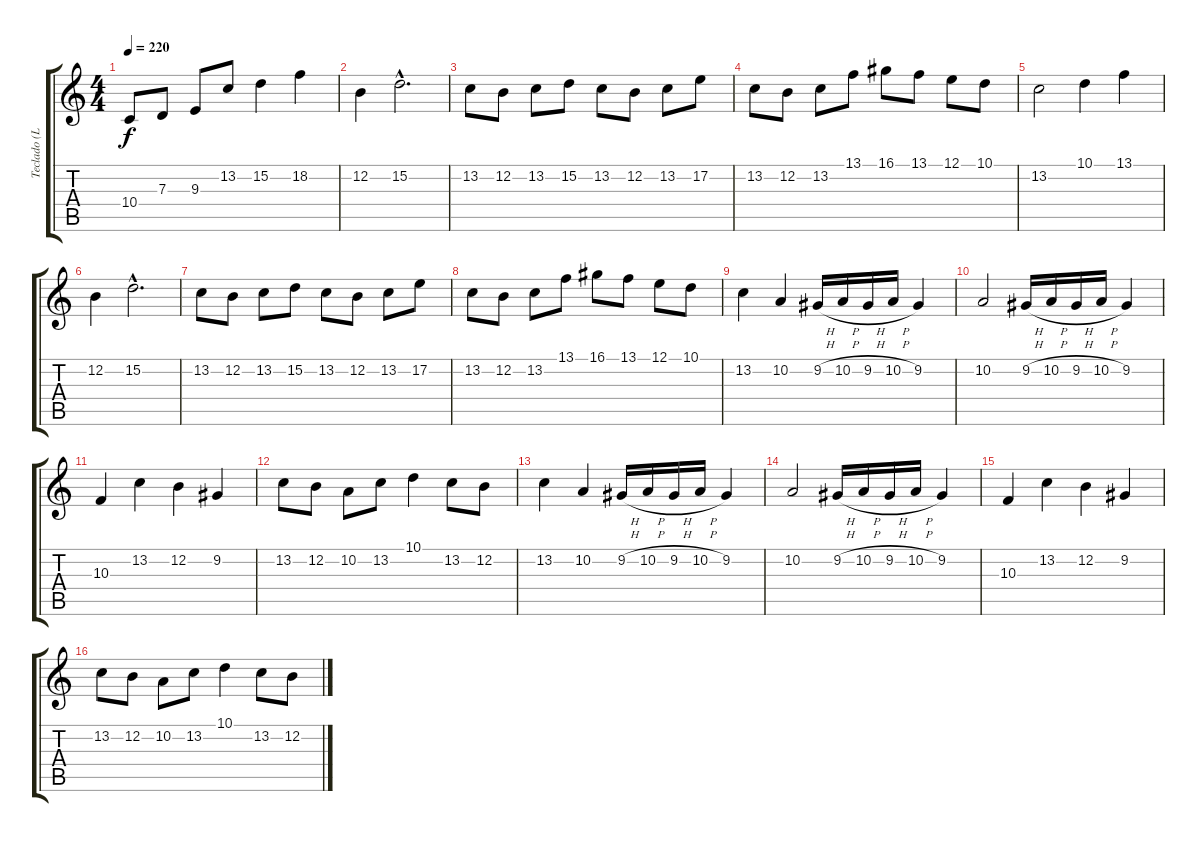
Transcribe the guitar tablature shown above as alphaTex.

\track ("Teclado (Lead y Solos)" "Teclado (L") {instrument electricgrandpiano}
\staff {score tabs}
\tuning (E4 B3 G3 D3 A2 E2) {hide}
\ts (4 4)
\tempo 220
\clef g2
\ks c
10.4.8{dy f} 7.3.8 9.3.8 13.2.8 15.2.4 18.2.4 |
12.2.4 15.2{hac}.2{d} |
13.2.8 12.2.8 13.2.8 15.2.8 13.2.8 12.2.8 13.2.8 17.2.8 |
13.2.8 12.2.8 13.2.8 13.1.8 16.1.8 13.1.8 12.1.8 10.1.8 |
13.2.2 10.1.4 13.1.4 |
12.2.4 15.2{hac}.2{d} |
13.2.8 12.2.8 13.2.8 15.2.8 13.2.8 12.2.8 13.2.8 17.2.8 |
13.2.8 12.2.8 13.2.8 13.1.8 16.1.8 13.1.8 12.1.8 10.1.8 |
13.2.4 10.2.4 9.2{h}.16 10.2{h}.16 9.2{h}.16 10.2{h}.16 9.2.4 |
10.2.2 9.2{h}.16 10.2{h}.16 9.2{h}.16 10.2{h}.16 9.2.4 |
10.3.4 13.2.4 12.2.4 9.2.4 |
13.2.8 12.2.8 10.2.8 13.2.8 10.1.4 13.2.8 12.2.8 |
13.2.4 10.2.4 9.2{h}.16 10.2{h}.16 9.2{h}.16 10.2{h}.16 9.2.4 |
10.2.2 9.2{h}.16 10.2{h}.16 9.2{h}.16 10.2{h}.16 9.2.4 |
10.3.4 13.2.4 12.2.4 9.2.4 |
13.2.8 12.2.8 10.2.8 13.2.8 10.1.4 13.2.8 12.2.8
